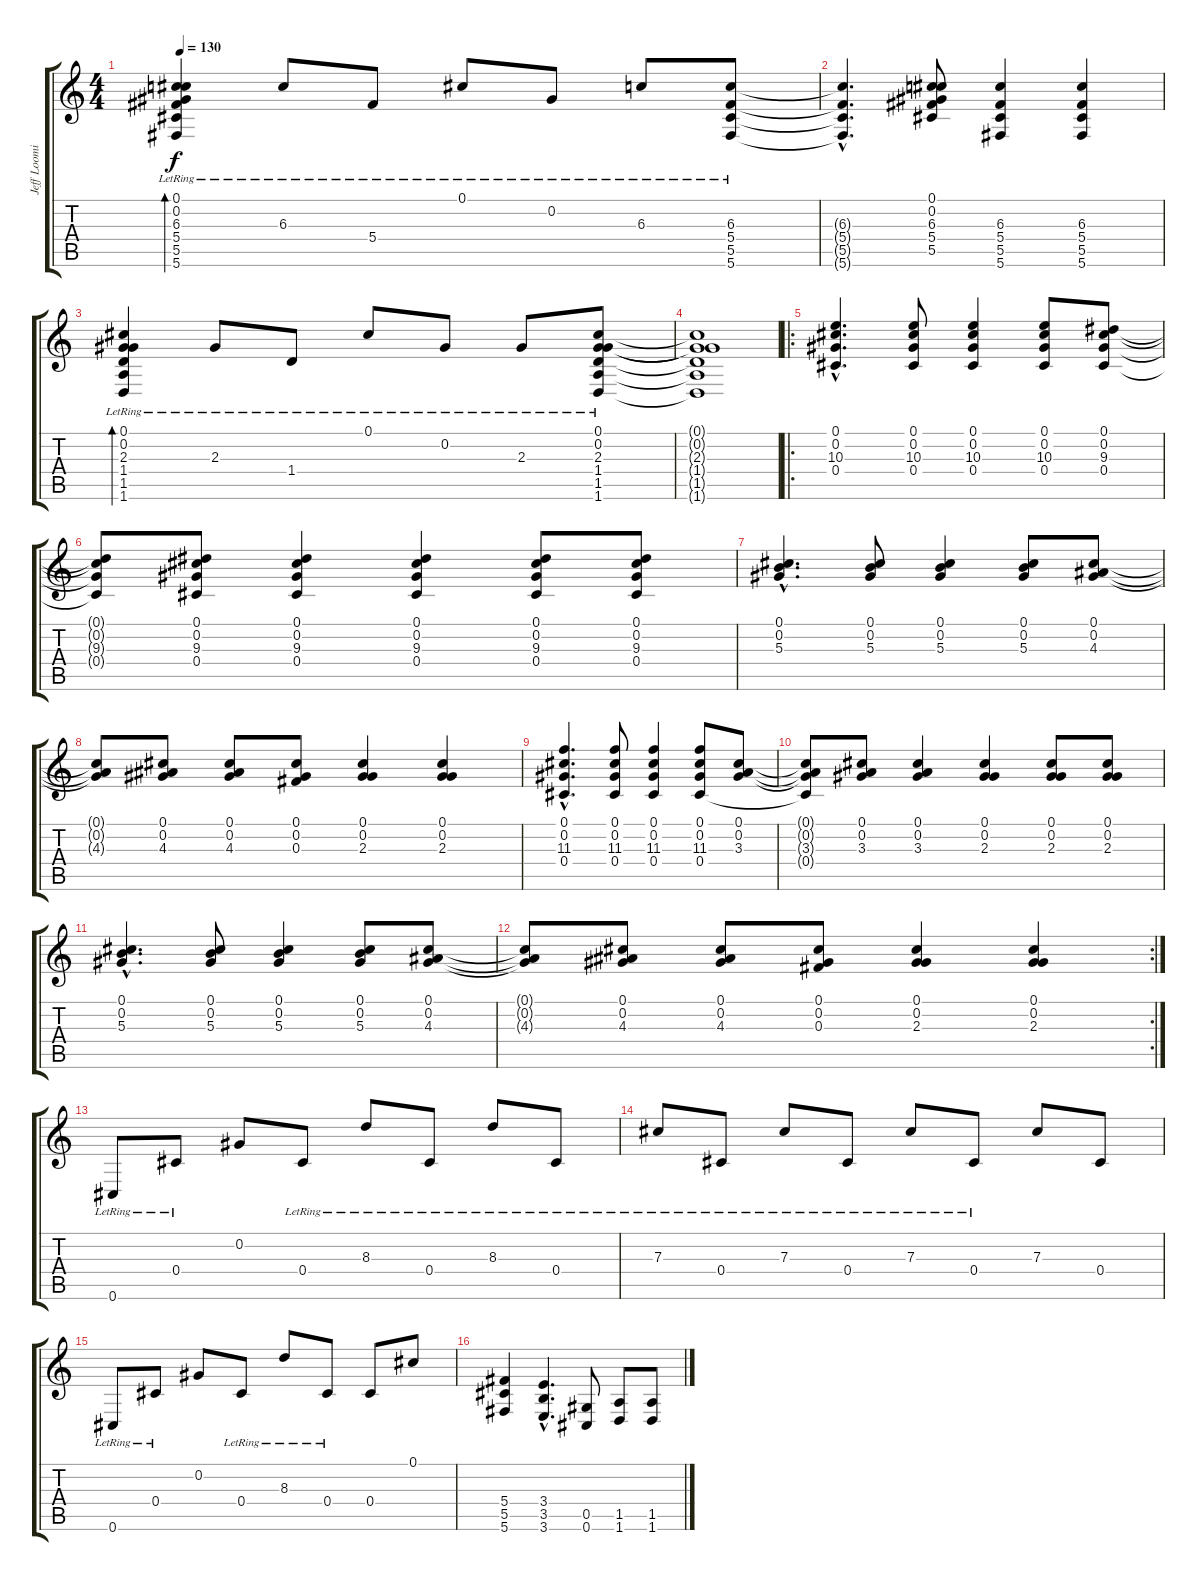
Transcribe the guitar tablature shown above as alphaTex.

\track ("Jeff Loomis Db" "Jeff Loomi") {instrument acousticguitarsteel}
\staff {score tabs}
\tuning (Db4 Ab3 Gb3 Db3 Ab2 Db2) {hide}
\ts (4 4)
\tempo 130
\clef g2
\ks c
(0.1{lr} 0.2{lr} 6.3{lr} 5.4{lr} 5.5{lr} 5.6{lr}).4{bd 60 dy f} 6.3{lr}.8 5.4{lr}.8 0.1{lr}.8 0.2{lr}.8 6.3{lr}.8 (6.3{lr} 5.4{lr} 5.5{lr} 5.6{lr}).8 |
(6.3{hac t} 5.4{hac t} 5.5{hac t} 5.6{hac t}).4{d} (0.1 0.2 6.3 5.4 5.5).8 (6.3 5.4 5.5 5.6).4 (6.3 5.4 5.5 5.6).4 |
(0.1{lr} 0.2{lr} 2.3{lr} 1.4{lr} 1.5{lr} 1.6{lr}).4{bd 60} 2.3{lr}.8 1.4{lr}.8 0.1{lr}.8 0.2{lr}.8 2.3{lr}.8 (0.1 0.2 2.3{lr} 1.4{lr} 1.5{lr} 1.6{lr}).8 |
(0.1{t} 0.2{t} 2.3{t} 1.4{t} 1.5{t} 1.6{t}).1 |
\ro
(0.1{hac} 0.2{hac} 10.3{hac} 0.4{hac}).4{d instrument distortionguitar} (0.1 0.2 10.3 0.4).8 (0.1 0.2 10.3 0.4).4 (0.1 0.2 10.3 0.4).8 (0.1 0.2 9.3 0.4).8 |
(0.1{t} 0.2{t} 9.3{t} 0.4{t}).8 (0.1 0.2 9.3 0.4).8 (0.1 0.2 9.3 0.4).4 (0.1 0.2 9.3 0.4).4 (0.1 0.2 9.3 0.4).8 (0.1 0.2 9.3 0.4).8 |
(0.1{hac} 0.2{hac} 5.3{hac}).4{d} (0.1 0.2 5.3).8 (0.1 0.2 5.3).4 (0.1 0.2 5.3).8 (0.1 0.2 4.3).8 |
(0.1{t} 0.2{t} 4.3{t}).8 (0.1 0.2 4.3).8 (0.1 0.2 4.3).8 (0.1 0.2 0.3).8 (0.1 0.2 2.3).4 (0.1 0.2 2.3).4 |
(0.1{hac} 0.2{hac} 11.3{hac} 0.4{hac}).4{d} (0.1 0.2 11.3 0.4).8 (0.1 0.2 11.3 0.4).4 (0.1 0.2 11.3 0.4).8 (0.1 0.2 3.3).8 |
(0.1{t} 0.2{t} 3.3{t} 0.4{t}).8 (0.1 0.2 3.3).8 (0.1 0.2 3.3).4 (0.1 0.2 2.3).4 (0.1 0.2 2.3).8 (0.1 0.2 2.3).8 |
(0.1{hac} 0.2{hac} 5.3{hac}).4{d} (0.1 0.2 5.3).8 (0.1 0.2 5.3).4 (0.1 0.2 5.3).8 (0.1 0.2 4.3).8 |
\rc 2
(0.1{t} 0.2{t} 4.3{t}).8 (0.1 0.2 4.3).8 (0.1 0.2 4.3).8 (0.1 0.2 0.3).8 (0.1 0.2 2.3).4 (0.1 0.2 2.3).4 |
0.6{lr}.8{instrument distortionguitar} 0.4{lr}.8 0.2.8 0.4{lr}.8 8.3{lr}.8 0.4{lr}.8 8.3{lr}.8 0.4{lr}.8 |
7.3{lr}.8 0.4{lr}.8 7.3{lr}.8 0.4{lr}.8 7.3{lr}.8 0.4{lr}.8 7.3.8 0.4.8 |
0.6{lr}.8 0.4{lr}.8 0.2.8 0.4{lr}.8 8.3{lr}.8 0.4{lr}.8 0.4.8 0.1.8 |
(5.4 5.5 5.6).4 (3.4{hac} 3.5{hac} 3.6{hac}).4{d} (0.5 0.6).8 (1.5 1.6).8 (1.5 1.6).8
